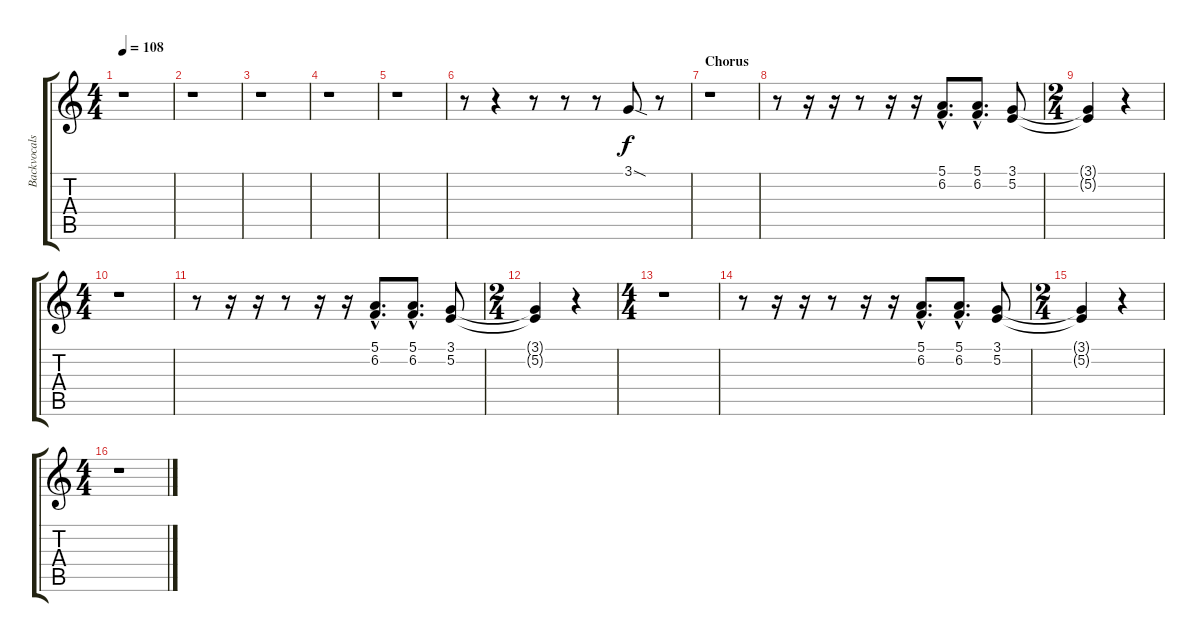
\track ("Backvocals" "Backvocals") {instrument lead6voice}
\staff {score tabs}
\tuning (E4 B3 G3 D3 A2 E2) {hide}
\ts (4 4)
\tempo 108
\clef g2
\ks c
r.1{dy f} |
r.1 |
r.1 |
r.1 |
r.1 |
r.8 r.4 r.8 r.8 r.8 3.1{sod}.8 r.8 |
\section ("" "Chorus")
r.1 |
r.8 r.16 r.16 r.8 r.16 r.16 (5.1{hac} 6.2{hac}).8{d} (5.1{hac} 6.2{hac}).8{d} (3.1 5.2).8 |
\ts (2 4)
(3.1{t} 5.2{t}).4 r.4 |
\ts (4 4)
r.1 |
r.8 r.16 r.16 r.8 r.16 r.16 (5.1{hac} 6.2{hac}).8{d} (5.1{hac} 6.2{hac}).8{d} (3.1 5.2).8 |
\ts (2 4)
(3.1{t} 5.2{t}).4 r.4 |
\ts (4 4)
r.1 |
r.8 r.16 r.16 r.8 r.16 r.16 (5.1{hac} 6.2{hac}).8{d} (5.1{hac} 6.2{hac}).8{d} (3.1 5.2).8 |
\ts (2 4)
(3.1{t} 5.2{t}).4 r.4 |
\ts (4 4)
r.1
